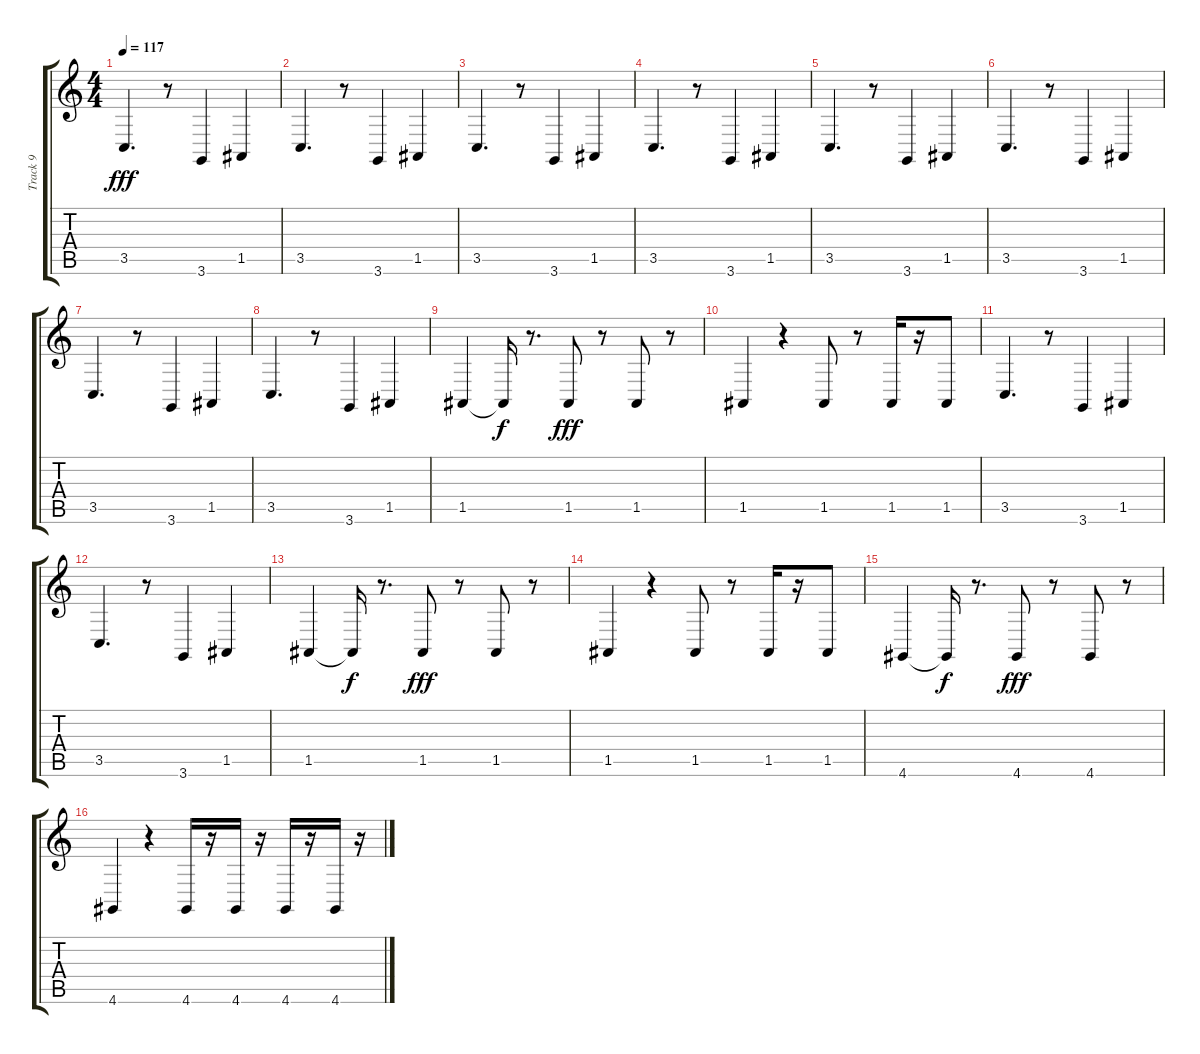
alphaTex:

\track ("Track 9" "Track 9") {instrument acousticgrandpiano}
\staff {score tabs}
\tuning (E4 B3 G3 D3 A2 E2) {hide}
\ts (4 4)
\tempo 117
\clef g2
\ks c
3.5.4{d dy fff} r.8 3.6.4 1.5.4 |
3.5.4{d} r.8 3.6.4 1.5.4 |
3.5.4{d} r.8 3.6.4 1.5.4 |
3.5.4{d} r.8 3.6.4 1.5.4 |
3.5.4{d} r.8 3.6.4 1.5.4 |
3.5.4{d} r.8 3.6.4 1.5.4 |
3.5.4{d} r.8 3.6.4 1.5.4 |
3.5.4{d} r.8 3.6.4 1.5.4 |
1.5.4 1.5{t}.16{dy f} r.8{d} 1.5.8{dy fff} r.8 1.5.8 r.8 |
1.5.4 r.4 1.5.8 r.8 1.5.16 r.16 1.5.8 |
3.5.4{d} r.8 3.6.4 1.5.4 |
3.5.4{d} r.8 3.6.4 1.5.4 |
1.5.4 1.5{t}.16{dy f} r.8{d} 1.5.8{dy fff} r.8 1.5.8 r.8 |
1.5.4 r.4 1.5.8 r.8 1.5.16 r.16 1.5.8 |
4.6.4 4.6{t}.16{dy f} r.8{d} 4.6.8{dy fff} r.8 4.6.8 r.8 |
4.6.4 r.4 4.6.16 r.16 4.6.16 r.16 4.6.16 r.16 4.6.16 r.16
